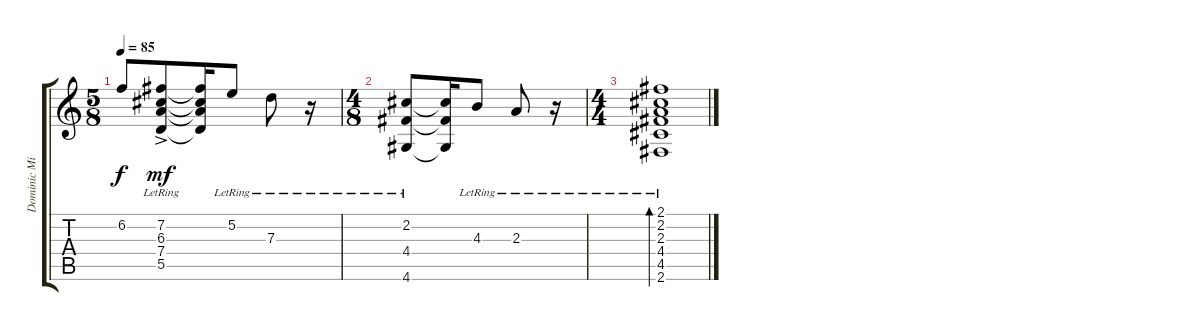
\track ("Dominic Miller" "Dominic Mi") {instrument acousticguitarnylon}
\staff {score tabs}
\tuning (E4 B3 G3 D3 A2 E2) {hide}
\ts (5 8)
\tempo 85
\clef g2
\ks c
6.2{t}.8{dy f} (7.2{lr} 6.3 7.4 5.5{ac}).8{dy mf} (7.2{t} 6.3{t} 7.4{t} 5.5{t}).16 5.2{lr}.8 7.3{lr}.8 r.16 |
\ts (4 8)
(2.2{lr} 4.4{lr} 4.6{lr}).8 (2.2{t} 4.4{t} 4.6{t}).16 4.3{lr}.8 2.3{lr}.8 r.16 |
\ts (4 4)
(2.1 2.2 2.3 4.4 4.5{lr} 2.6).1{bd 480}
